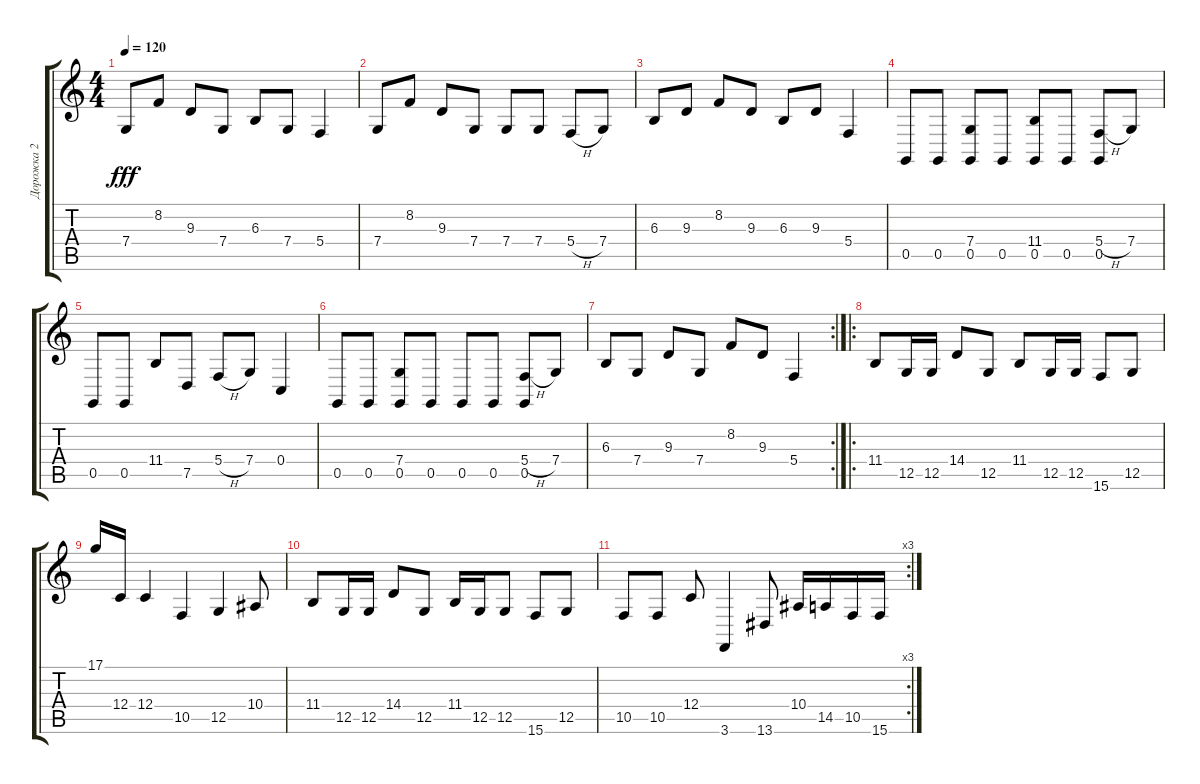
\track ("Дорожка 2" "Дорожка 2") {instrument lead2sawtooth}
\staff {score tabs}
\tuning (D4 A3 F3 C3 G2 D2) {hide}
\ts (4 4)
\tempo 120
\clef g2
\ks c
7.4.8{dy fff} 8.2.8 9.3.8 7.4.8 6.3.8 7.4.8 5.4.4 |
7.4.8 8.2.8 9.3.8 7.4.8 7.4.8 7.4.8 5.4{h}.8 7.4.8 |
6.3.8 9.3.8 8.2.8 9.3.8 6.3.8 9.3.8 5.4.4 |
0.5.8 0.5.8 (7.4 0.5).8 0.5.8 (11.4 0.5).8 0.5.8 (5.4{h} 0.5).8 7.4.8 |
0.5.8 0.5.8 11.4.8 7.5.8 5.4{h}.8 7.4.8 0.4.4 |
0.5.8 0.5.8 (7.4 0.5).8 0.5.8 0.5.8 0.5.8 (5.4{h} 0.5).8 7.4.8 |
\rc 2
6.3.8 7.4.8 9.3.8 7.4.8 8.2.8 9.3.8 5.4.4 |
\ro
11.4.8 12.5.16 12.5.16 14.4.8 12.5.8 11.4.8 12.5.16 12.5.16 15.6.8 12.5.8 |
17.1.16 12.4.16 12.4.4 10.5.4 12.5.4 10.4.8 |
11.4.8 12.5.16 12.5.16 14.4.8 12.5.8 11.4.16 12.5.16 12.5.8 15.6.8 12.5.8 |
\rc 3
10.5.8 10.5.8 12.4.8 3.6.4 13.6.8 10.4.16 14.5.16 10.5.16 15.6.16
